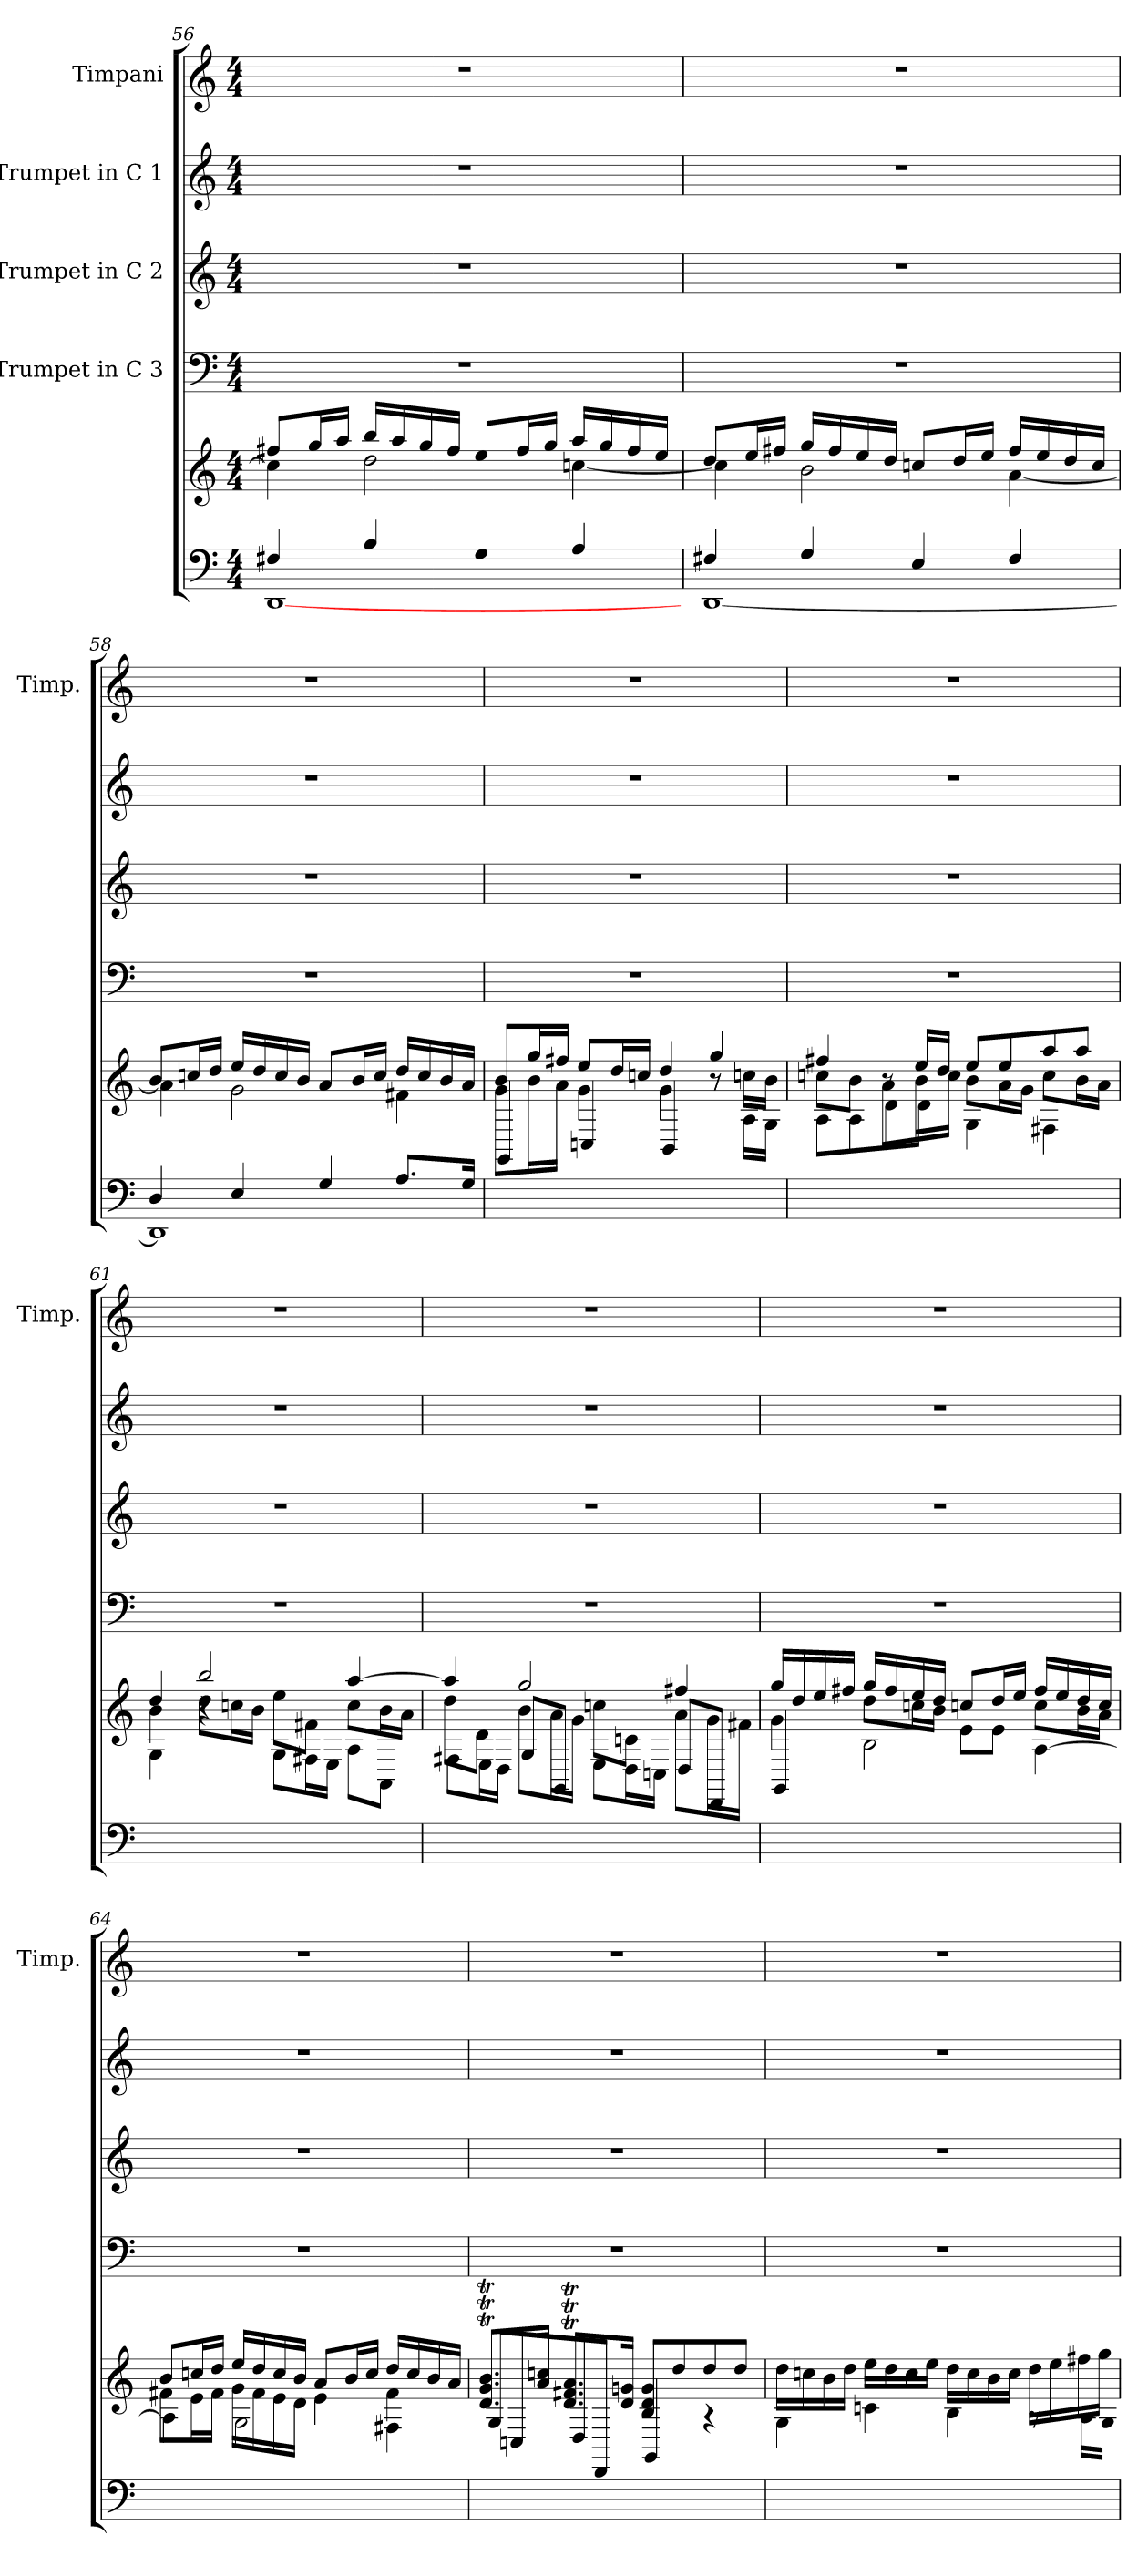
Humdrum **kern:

**kern	**kern	**kern	**kern	**kern	**kern
*part5	*part5	*part4	*part3	*part2	*part1
*staff6	*staff5	*staff4	*staff3	*staff2	*staff1
*	*	*I"Trumpet in C 3	*I"Trumpet in C 2	*I"Trumpet in C 1	*I"Timpani
*	*	*	*	*	*I'Timp.
*clefF4	*clefG2	*clefF4	*clefG2	*clefG2	*clefG2
*M4/4	*M4/4	*M4/4	*M4/4	*M4/4	*M4/4
=56	=56	=56	=56	=56	=56
*^	*^	*	*	*	*
4F#/	[1DD	8ff#/L	4cc\]	1r	1r	1r	1r
.	.	16gg/L	.	.	.	.	.
.	.	16aa/JJ	.	.	.	.	.
4B/	.	16bb/LL	2dd\	.	.	.	.
.	.	16aa/	.	.	.	.	.
.	.	16gg/	.	.	.	.	.
.	.	16ff#/JJ	.	.	.	.	.
4G/	.	8ee/L	.	.	.	.	.
.	.	16ff#/L	.	.	.	.	.
.	.	16gg/JJ	.	.	.	.	.
4A/	.	16aa/LL	[4ccn\	.	.	.	.
.	.	16gg/	.	.	.	.	.
.	.	16ff#/	.	.	.	.	.
.	.	16ee/JJ	.	.	.	.	.
=57	=57	=57	=57	=57	=57	=57	=57
4F#/	[1DD	8dd/L	4cc\]	1r	1r	1r	1r
.	.	16ee/L	.	.	.	.	.
.	.	16ff#/JJ	.	.	.	.	.
4G/	.	16gg/LL	2b\	.	.	.	.
.	.	16ff#/	.	.	.	.	.
.	.	16ee/	.	.	.	.	.
.	.	16dd/JJ	.	.	.	.	.
4E/	.	8ccn/L	.	.	.	.	.
.	.	16dd/L	.	.	.	.	.
.	.	16ee/JJ	.	.	.	.	.
4F#/	.	16ff#/LL	[4a\	.	.	.	.
.	.	16ee/	.	.	.	.	.
.	.	16dd/	.	.	.	.	.
.	.	16cc/JJ	.	.	.	.	.
=58	=58	=58	=58	=58	=58	=58	=58
4D/	1DD]	8b/L	4a\]	1r	1r	1r	1r
.	.	16ccn/L	.	.	.	.	.
.	.	16dd/JJ	.	.	.	.	.
4E/	.	16ee/LL	2g\	.	.	.	.
.	.	16dd/	.	.	.	.	.
.	.	16cc/	.	.	.	.	.
.	.	16b/JJ	.	.	.	.	.
4G/	.	8a/L	.	.	.	.	.
.	.	16b/L	.	.	.	.	.
.	.	16cc/JJ	.	.	.	.	.
8.A/L	.	16dd/LL	4f#\	.	.	.	.
.	.	16cc/	.	.	.	.	.
.	.	16b/	.	.	.	.	.
16G/Jk	.	16a/JJ	.	.	.	.	.
*v	*v	*	*	*	*	*	*
!!LO:PB:g=z
=59	=59	=59	=59	=59	=59	=59
*	*	*^	*	*	*	*
1ryy	8b/L	8g\L	4GG/	1r	1r	1r	1r
.	16gg/L	16b\L	.	.	.	.	.
.	16ff#/JJ	16a\JJ	.	.	.	.	.
.	8ee/L	4g\	4Cn/	.	.	.	.
.	16dd/L	.	.	.	.	.	.
.	16ccn/JJ	.	.	.	.	.	.
.	4dd/	4g\	4BB/	.	.	.	.
.	4gg/	8r	8r	.	.	.	.
.	.	16ccn\LL	16A\LL	.	.	.	.
.	.	16b\JJ	16G\JJ	.	.	.	.
=60	=60	=60	=60	=60	=60	=60	=60
1ryy	4ff#/	8ccn\L	8A\L	1r	1r	1r	1r
.	.	8b\J	8A\	.	.	.	.
.	8r	8a\L	8d\	.	.	.	.
.	16ee/LL	16b\L	8d\J	.	.	.	.
.	16dd/JJ	16cc\JJ	.	.	.	.	.
.	8ee/L	8b\L	4G\	.	.	.	.
.	8ee/	16a\L	.	.	.	.	.
.	.	16g\JJ	.	.	.	.	.
.	8aa/	8cc\L	4F#\	.	.	.	.
.	8aa/J	16b\L	.	.	.	.	.
.	.	16a\JJ	.	.	.	.	.
=61	=61	=61	=61	=61	=61	=61	=61
1ryy	4dd/	4b\	4G\	1r	1r	1r	1r
.	2bb/	8dd\L	4r	.	.	.	.
.	.	16ccn\L	.	.	.	.	.
.	.	16b\JJ	.	.	.	.	.
.	.	8ee\L	8G\L	.	.	.	.
.	.	8f#\J	16F#\L	.	.	.	.
.	.	.	16E\JJ	.	.	.	.
.	[4aa/	8cc\L	8A\L	.	.	.	.
.	.	16b\L	8AA\J	.	.	.	.
.	.	16a\JJ	.	.	.	.	.
=62	=62	=62	=62	=62	=62	=62	=62
1ryy	4aa/]	8dd\L	8F#\L	1r	1r	1r	1r
.	.	8d\J	16E\L	.	.	.	.
.	.	.	16D\JJ	.	.	.	.
.	2gg/	8b\L	8G/L	.	.	.	.
.	.	16a\L	8GG/J	.	.	.	.
.	.	16g\JJ	.	.	.	.	.
.	.	8ccn\L	8E\L	.	.	.	.
.	.	8cn\J	16D\L	.	.	.	.
.	.	.	16Cn\JJ	.	.	.	.
.	4ff#/	8a\L	8D/L	.	.	.	.
.	.	16g\L	8DD/J	.	.	.	.
.	.	16f#\JJ	.	.	.	.	.
!!LO:LB:g=z
=63	=63	=63	=63	=63	=63	=63	=63
1ryy	16gg/LL	4g\	4GG/	1r	1r	1r	1r
.	16dd/	.	.	.	.	.	.
.	16ee/	.	.	.	.	.	.
.	16ff#/JJ	.	.	.	.	.	.
.	16gg/LL	8dd\L	2B\	.	.	.	.
.	16ff#/	.	.	.	.	.	.
.	16ee/	16ccn\L	.	.	.	.	.
.	16dd/JJ	16b\JJ	.	.	.	.	.
.	8ccn/L	8e\L	.	.	.	.	.
.	16dd/L	8e\J	.	.	.	.	.
.	16ee/JJ	.	.	.	.	.	.
.	16ff#/LL	8cc\L	[4A\	.	.	.	.
.	16ee/	.	.	.	.	.	.
.	16dd/	16b\L	.	.	.	.	.
.	16cc/JJ	16a\JJ	.	.	.	.	.
=64	=64	=64	=64	=64	=64	=64	=64
1ryy	8b/L	8f#\L	4A\]	1r	1r	1r	1r
.	16ccn/L	16e\L	.	.	.	.	.
.	16dd/JJ	16f#\JJ	.	.	.	.	.
.	16ee/LL	16g\LL	2G\	.	.	.	.
.	16dd/	16f#\	.	.	.	.	.
.	16cc/	16e\	.	.	.	.	.
.	16b/JJ	16d\JJ	.	.	.	.	.
.	8a/L	4e\	.	.	.	.	.
.	16b/L	.	.	.	.	.	.
.	16cc/JJ	.	.	.	.	.	.
.	16dd/LL	4f#\	4F#\	.	.	.	.
.	16cc/	.	.	.	.	.	.
.	16b/	.	.	.	.	.	.
.	16a/JJ	.	.	.	.	.	.
*	*	*v	*v	*	*	*	*
=65	=65	=65	=65	=65	=65	=65
1ryy	8.dT/ 8.gT/ 8.bT/L	8G/L	1r	1r	1r	1r
.	.	8Cn/	.	.	.	.
.	16a/ 16ccn/Jk	.	.	.	.	.
.	8.dT/ 8.f#T/ 8.aT/L	8D/	.	.	.	.
.	.	8DD/J	.	.	.	.
.	16d/ 16g/Jk	.	.	.	.	.
.	8B/ 8d/ 8g/L	4GG/	.	.	.	.
.	8dd/	.	.	.	.	.
.	8dd/	4r	.	.	.	.
.	8dd/J	.	.	.	.	.
=66	=66	=66	=66	=66	=66	=66
1ryy	16dd\LL	4G\	1r	1r	1r	1r
.	16ccn\	.	.	.	.	.
.	16b\	.	.	.	.	.
.	16dd\JJ	.	.	.	.	.
.	16ee\LL	4cn\	.	.	.	.
.	16dd\	.	.	.	.	.
.	16cc\	.	.	.	.	.
.	16ee\JJ	.	.	.	.	.
.	16dd\LL	4B\	.	.	.	.
.	16cc\	.	.	.	.	.
.	16b\	.	.	.	.	.
.	16cc\JJ	.	.	.	.	.
.	16dd\LL	8r	.	.	.	.
.	16ee\	.	.	.	.	.
.	16ff#\	16A\LL	.	.	.	.
.	16gg\JJ	16G\JJ	.	.	.	.
*	*v	*v	*	*	*	*
=	=	=	=	=	=
*-	*-	*-	*-	*-	*-
